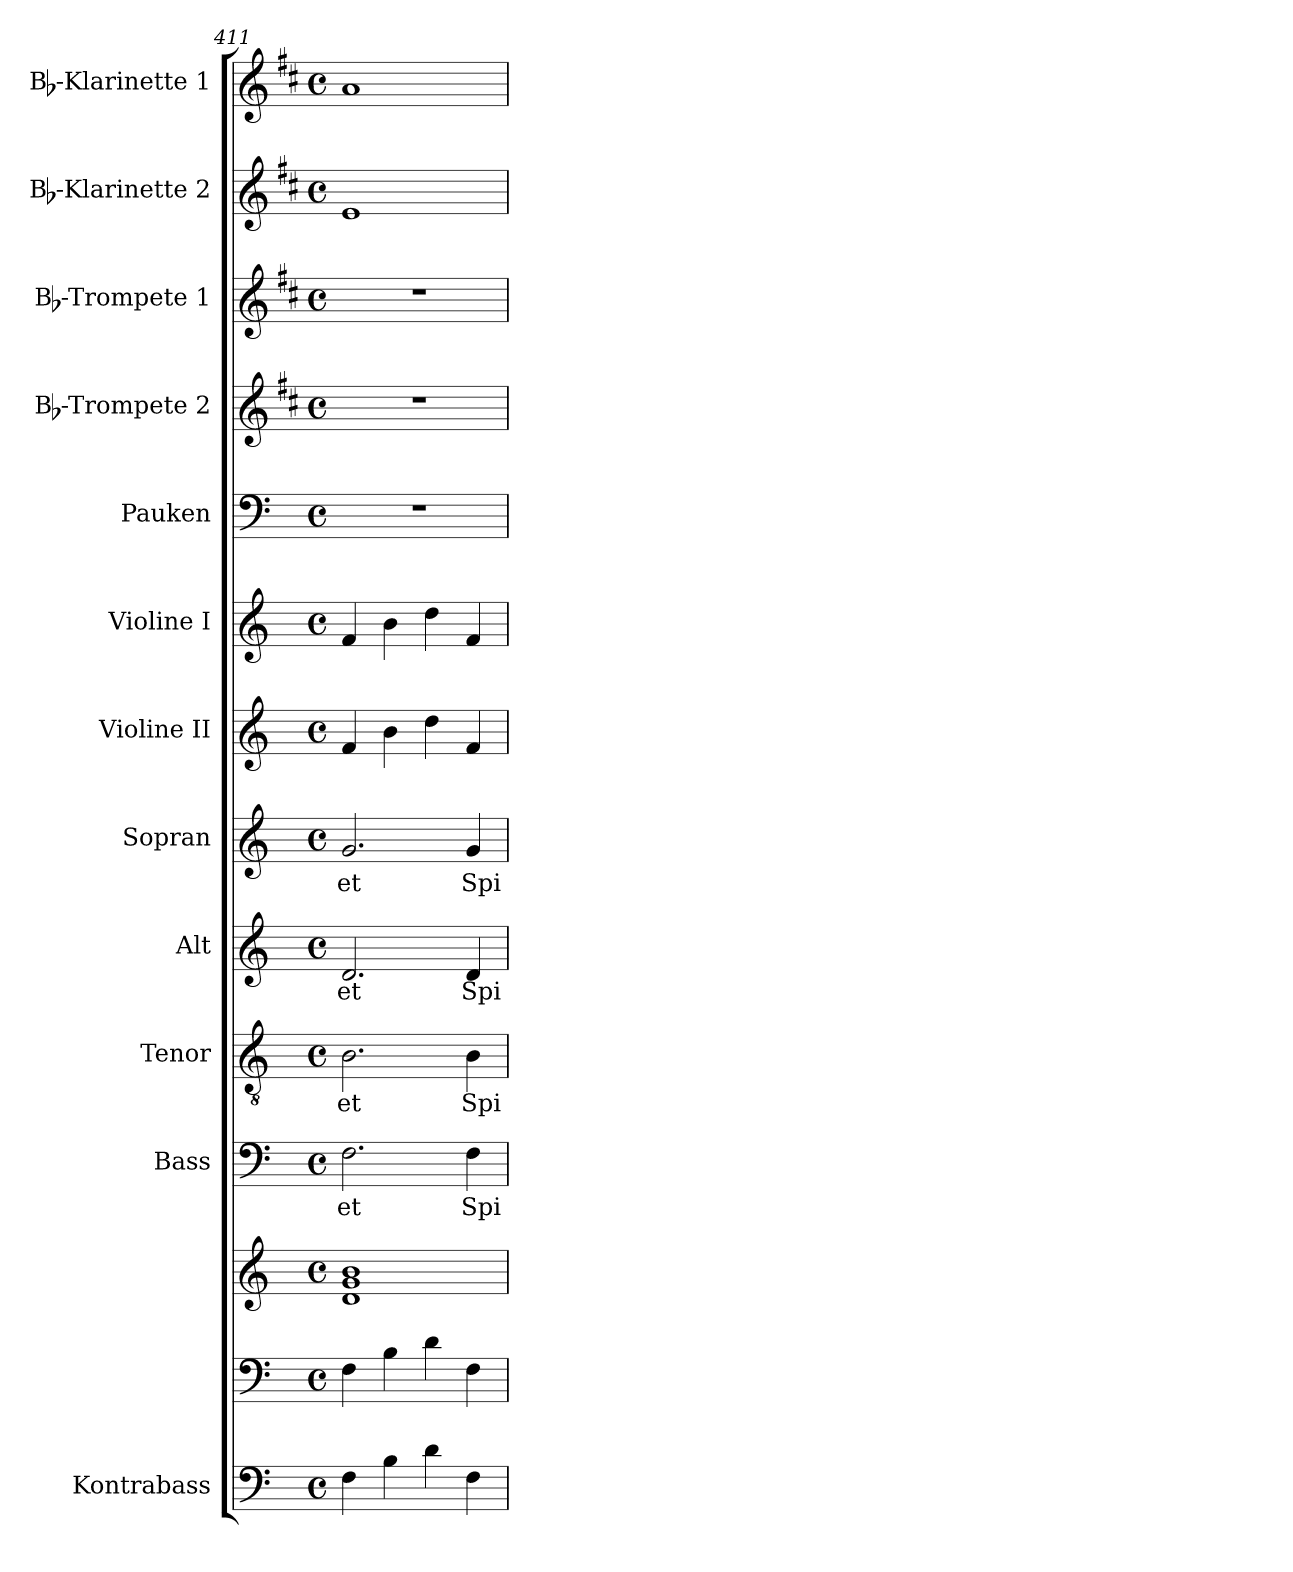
**kern	**kern	**kern	**kern	**text	**kern	**text	**kern	**text	**kern	**text	**kern	**kern	**kern	**kern	**kern	**kern	**kern
*part13	*part12	*part12	*part11	*part11	*part10	*part10	*part9	*part9	*part8	*part8	*part7	*part6	*part5	*part4	*part3	*part2	*part1
*staff14	*staff13	*staff12	*staff11	*staff11	*staff10	*staff10	*staff9	*staff9	*staff8	*staff8	*staff7	*staff6	*staff5	*staff4	*staff3	*staff2	*staff1
*I"Kontrabass	*	*	*I"Bass	*	*I"Tenor	*	*I"Alt	*	*I"Sopran	*	*I"Violine II	*I"Violine I	*I"Pauken	*I"Bb-Trompete 2	*I"Bb-Trompete 1	*I"Bb-Klarinette 2	*I"Bb-Klarinette 1
*I'Kb.	*	*	*I'B.	*	*I'T.	*	*I'A.	*	*I'S.	*	*I'Vl. II	*I'Vl. I	*I'Pk.	*I'Bb Trp. 2	*I'Bb Trp. 1	*I'Bb Kl. 2	*I'Bb Kl. 1
*clefF4	*clefF4	*clefG2	*clefF4	*	*clefGv2	*	*clefG2	*	*clefG2	*	*clefG2	*clefG2	*clefF4	*clefG2	*clefG2	*clefG2	*clefG2
*ITrd7c12	*	*	*	*	*	*	*	*	*	*	*	*	*	*ITrd1c2	*ITrd1c2	*ITrd1c2	*ITrd1c2
*k[]	*k[]	*k[]	*k[]	*	*k[]	*	*k[]	*	*k[]	*	*k[]	*k[]	*k[]	*k[]	*k[]	*k[]	*k[]
*C:	*C:	*C:	*C:	*	*C:	*	*C:	*	*C:	*	*C:	*C:	*C:	*C:	*C:	*C:	*C:
*M4/4	*M4/4	*M4/4	*M4/4	*	*M4/4	*	*M4/4	*	*M4/4	*	*M4/4	*M4/4	*M4/4	*M4/4	*M4/4	*M4/4	*M4/4
*met(c)	*met(c)	*met(c)	*met(c)	*	*met(c)	*	*met(c)	*	*met(c)	*	*met(c)	*met(c)	*met(c)	*met(c)	*met(c)	*met(c)	*met(c)
=411	=411	=411	=411	=411	=411	=411	=411	=411	=411	=411	=411	=411	=411	=411	=411	=411	=411
!	!	!	!	!LO:LY:b	!	!LO:LY:b	!	!LO:LY:b	!	!LO:LY:b	!	!	!	!	!	!	!
4FF\	4F\	1d 1g 1b	2.F\	et	2.B\	et	2.d/	et	2.g/	et	4f/	4f/	1r	1r	1r	1d	1g
4BB\	4B\	.	.	.	.	.	.	.	.	.	4b\	4b\	.	.	.	.	.
4D\	4d\	.	.	.	.	.	.	.	.	.	4dd\	4dd\	.	.	.	.	.
!	!	!	!	!LO:LY:b	!	!LO:LY:b	!	!LO:LY:b	!	!LO:LY:b	!	!	!	!	!	!	!
4FF\	4F\	.	4F\	Spi-	4B\	Spi-	4d/	Spi-	4g/	Spi-	4f/	4f/	.	.	.	.	.
=	=	=	=	=	=	=	=	=	=	=	=	=	=	=	=	=	=
*-	*-	*-	*-	*-	*-	*-	*-	*-	*-	*-	*-	*-	*-	*-	*-	*-	*-
